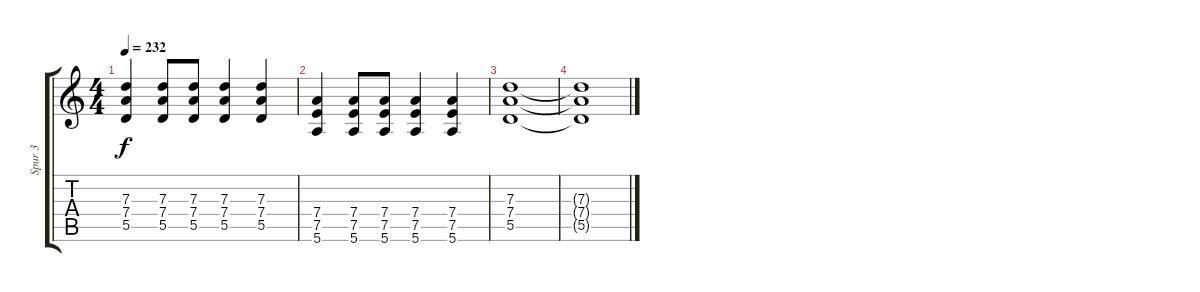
\track ("Spur 3" "Spur 3") {instrument overdrivenguitar}
\staff {score tabs}
\tuning (E4 B3 G3 D3 A2 E2) {hide}
\ts (4 4)
\tempo 232
\clef g2
\ks c
(7.3 7.4 5.5).4{dy f} (7.3 7.4 5.5).8 (7.3 7.4 5.5).8 (7.3 7.4 5.5).4 (7.3 7.4 5.5).4 |
(7.4 7.5 5.6).4 (7.4 7.5 5.6).8 (7.4 7.5 5.6).8 (7.4 7.5 5.6).4 (7.4 7.5 5.6).4 |
(7.3 7.4 5.5).1 |
(7.3{t} 7.4{t} 5.5{t}).1
